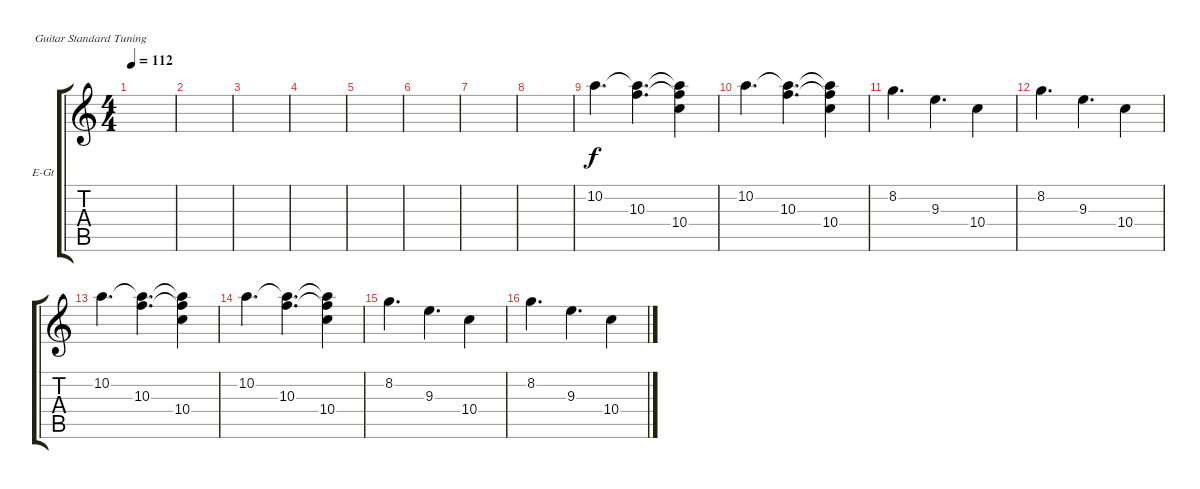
\defaultSystemsLayout 4
\bracketExtendMode groupsimilarinstruments
\firstSystemTrackNameOrientation horizontal
\otherSystemsTrackNameOrientation horizontal
\track ("Electric Guitar" "E-Gt") {instrument distortionguitar}
\staff {score tabs}
\tuning (E4 B3 G3 D3 A2 E2)
\ts (4 4)
\tempo 112
\clef g2
\ks c
|
|
|
|
|
|
|
|
10.2.4{d} (10.3 10.2{t}).4{d} (10.4 10.2{t} 10.3{t}).4 |
10.2.4{d} (10.3 10.2{t}).4{d} (10.4 10.2{t} 10.3{t}).4 |
8.2.4{d} 9.3.4{d} 10.4.4 |
8.2.4{d} 9.3.4{d} 10.4.4 |
10.2.4{d} (10.3 10.2{t}).4{d} (10.4 10.2{t} 10.3{t}).4 |
10.2.4{d} (10.3 10.2{t}).4{d} (10.4 10.2{t} 10.3{t}).4 |
8.2.4{d} 9.3.4{d} 10.4.4 |
8.2.4{d} 9.3.4{d} 10.4.4
